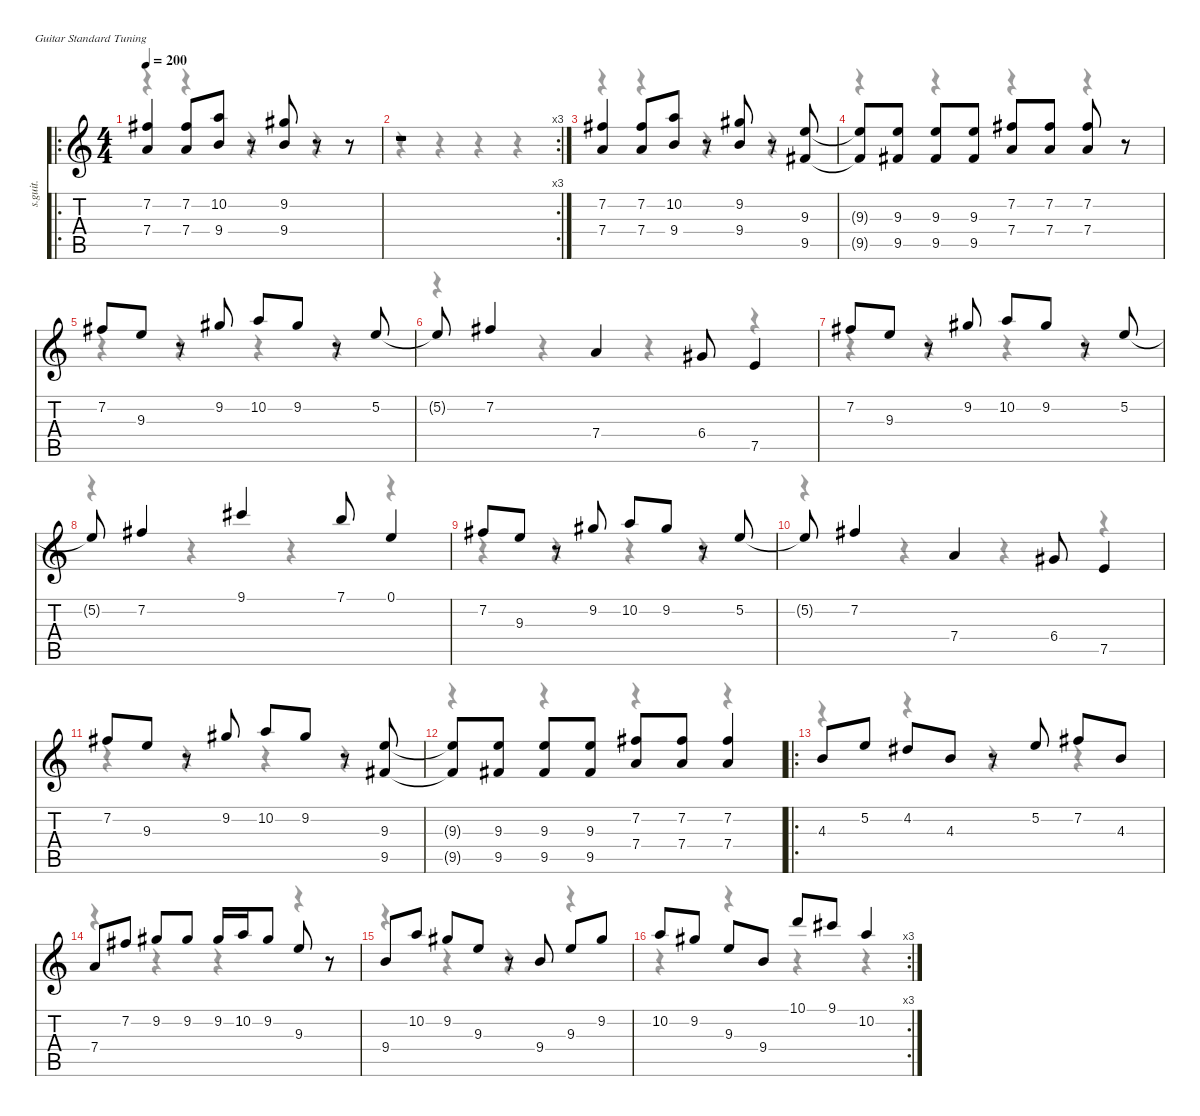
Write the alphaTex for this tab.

\defaultSystemsLayout 4
\hideDynamics
\bracketExtendMode nobrackets
\otherSystemsTrackNameOrientation horizontal
\track ("Track 1" "s.guit.") {instrument acousticguitarsteel}
\staff {score tabs}
\tuning (E4 B3 G3 D3 A2 E2)
\voice
\ro
\ts (4 4)
\tempo 200
\clef g2
\ks c
(7.2{acc #} 7.4).4{dy f beam Up} (7.2{acc #} 7.4).8{beam Up} (10.2 9.4).8{beam Up} r.8{beam Up} (9.2{acc #} 9.4).8{beam Up} r.8{beam Up} r.8{beam Up} |
\rc 3
r.1{beam Up} |
(7.2{acc #} 7.4).4{beam Up} (7.2{acc #} 7.4).8{beam Up} (10.2 9.4).8{beam Up} r.8{beam Up} (9.2{acc #} 9.4).8{beam Up} r.8{beam Up} (9.3 9.5{acc #}).8{beam Up} |
(9.3{t} 9.5{t acc #}).8{beam Up} (9.3 9.5{acc #}).8{beam Up} (9.3 9.5{acc #}).8{beam Up} (9.3 9.5{acc #}).8{beam Up} (7.2{acc #} 7.4).8{beam Up} (7.2{acc #} 7.4).8{beam Up} (7.2{acc #} 7.4).8{beam Up} r.8{beam Up} |
7.2{acc #}.8{beam Up} 9.3.8{beam Up} r.8{beam Up} 9.2{acc #}.8{beam Up} 10.2.8{beam Up} 9.2{acc #}.8{beam Up} r.8{beam Up} 5.2.8{beam Up} |
5.2{t}.8{beam Up} 7.2{acc #}.4{beam Up} 7.4.4{beam Up} 6.4{acc #}.8{beam Up} 7.5.4{beam Up} |
7.2{acc #}.8{beam Up} 9.3.8{beam Up} r.8{beam Up} 9.2{acc #}.8{beam Up} 10.2.8{beam Up} 9.2{acc #}.8{beam Up} r.8{beam Up} 5.2.8{beam Up} |
5.2{t}.8{beam Up} 7.2{acc #}.4{beam Up} 9.1{acc #}.4{beam Up} 7.1.8{beam Up} 0.1.4{beam Up} |
7.2{acc #}.8{beam Up} 9.3.8{beam Up} r.8{beam Up} 9.2{acc #}.8{beam Up} 10.2.8{beam Up} 9.2{acc #}.8{beam Up} r.8{beam Up} 5.2.8{beam Up} |
5.2{t}.8{beam Up} 7.2{acc #}.4{beam Up} 7.4.4{beam Up} 6.4{acc #}.8{beam Up} 7.5.4{beam Up} |
7.2{acc #}.8{beam Up} 9.3.8{beam Up} r.8{beam Up} 9.2{acc #}.8{beam Up} 10.2.8{beam Up} 9.2{acc #}.8{beam Up} r.8{beam Up} (9.3 9.5{acc #}).8{beam Up} |
(9.3{t} 9.5{t acc #}).8{beam Up} (9.3 9.5{acc #}).8{beam Up} (9.3 9.5{acc #}).8{beam Up} (9.3 9.5{acc #}).8{beam Up} (7.2{acc #} 7.4).8{beam Up} (7.2{acc #} 7.4).8{beam Up} (7.2{acc #} 7.4).4{beam Up} |
\ro
4.3.8{beam Up} 5.2.8{beam Up} 4.2{acc #}.8{beam Up} 4.3.8{beam Up} r.8{beam Up} 5.2.8{beam Up} 7.2{acc #}.8{beam Up} 4.3.8{beam Up} |
7.4.8{beam Up} 7.2{acc #}.8{beam Up} 9.2{acc #}.8{beam Up} 9.2{acc #}.8{beam Up} 9.2{acc #}.16{beam Up} 10.2.16{beam Up} 9.2{acc #}.8{beam Up} 9.3.8{beam Up} r.8{beam Up} |
9.4.8{beam Up} 10.2.8{beam Up} 9.2{acc #}.8{beam Up} 9.3.8{beam Up} r.8{beam Up} 9.4.8{beam Up} 9.3.8{beam Up} 9.2{acc #}.8{beam Up} |
\rc 3
10.2.8{beam Up} 9.2{acc #}.8{beam Up} 9.3.8{beam Up} 9.4.8{beam Up} 10.1.8{beam Up} 9.1{acc #}.8{beam Up} 10.2.4{beam Up}
\voice
\clef g2
\ottava regular
\simile none
\ks c
r.4{dy mf beam Down} r.4{beam Down} r.4{beam Down} r.4{beam Down} |
r.4{beam Down} r.4{beam Down} r.4{beam Down} r.4{beam Down} |
r.4{beam Down} r.4{beam Down} r.4{beam Down} r.4{beam Down} |
r.4{beam Down} r.4{beam Down} r.4{beam Down} r.4{beam Down} |
r.4{beam Down} r.4{beam Down} r.4{beam Down} r.4{beam Down} |
r.4{beam Down} r.4{beam Down} r.4{beam Down} r.4{beam Down} |
r.4{beam Down} r.4{beam Down} r.4{beam Down} r.4{beam Down} |
r.4{beam Down} r.4{beam Down} r.4{beam Down} r.4{beam Down} |
r.4{beam Down} r.4{beam Down} r.4{beam Down} r.4{beam Down} |
r.4{beam Down} r.4{beam Down} r.4{beam Down} r.4{beam Down} |
r.4{beam Down} r.4{beam Down} r.4{beam Down} r.4{beam Down} |
r.4{beam Down} r.4{beam Down} r.4{beam Down} r.4{beam Down} |
r.4{beam Down} r.4{beam Down} r.4{beam Down} r.4{beam Down} |
r.4{beam Down} r.4{beam Down} r.4{beam Down} r.4{beam Down} |
r.4{beam Down} r.4{beam Down} r.4{beam Down} r.4{beam Down} |
r.4{beam Down} r.4{beam Down} r.4{beam Down} r.4{beam Down}
